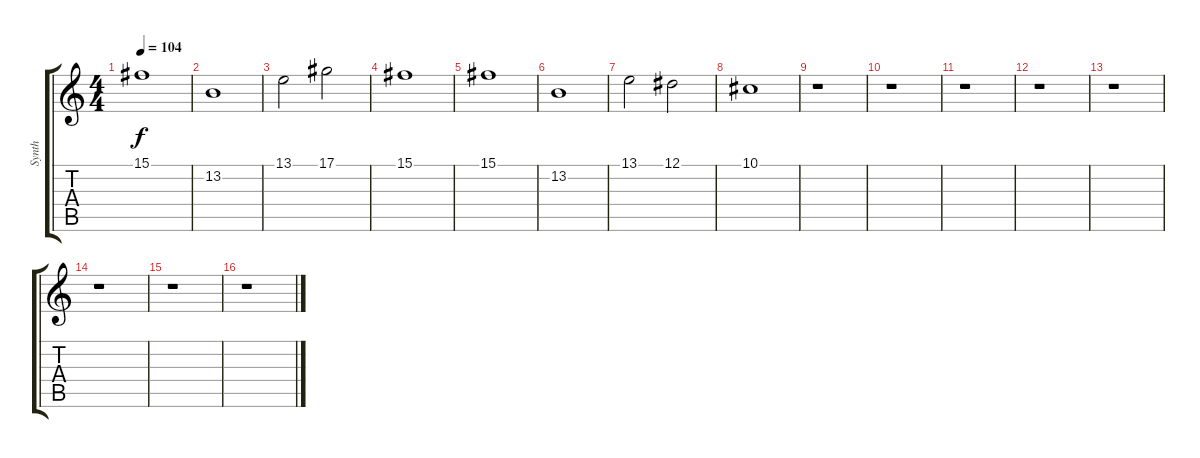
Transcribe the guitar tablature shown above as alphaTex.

\track ("Synth" "Synth") {instrument lead1square}
\staff {score tabs}
\tuning (Eb4 Bb3 Gb3 Db3 Ab2 Eb2) {hide}
\ts (4 4)
\tempo 104
\clef g2
\ks c
15.1.1{dy f} |
13.2.1 |
13.1.2 17.1.2 |
15.1.1 |
15.1.1 |
13.2.1 |
13.1.2 12.1.2 |
10.1.1 |
r.1 |
r.1 |
r.1 |
r.1 |
r.1 |
r.1 |
r.1 |
r.1
